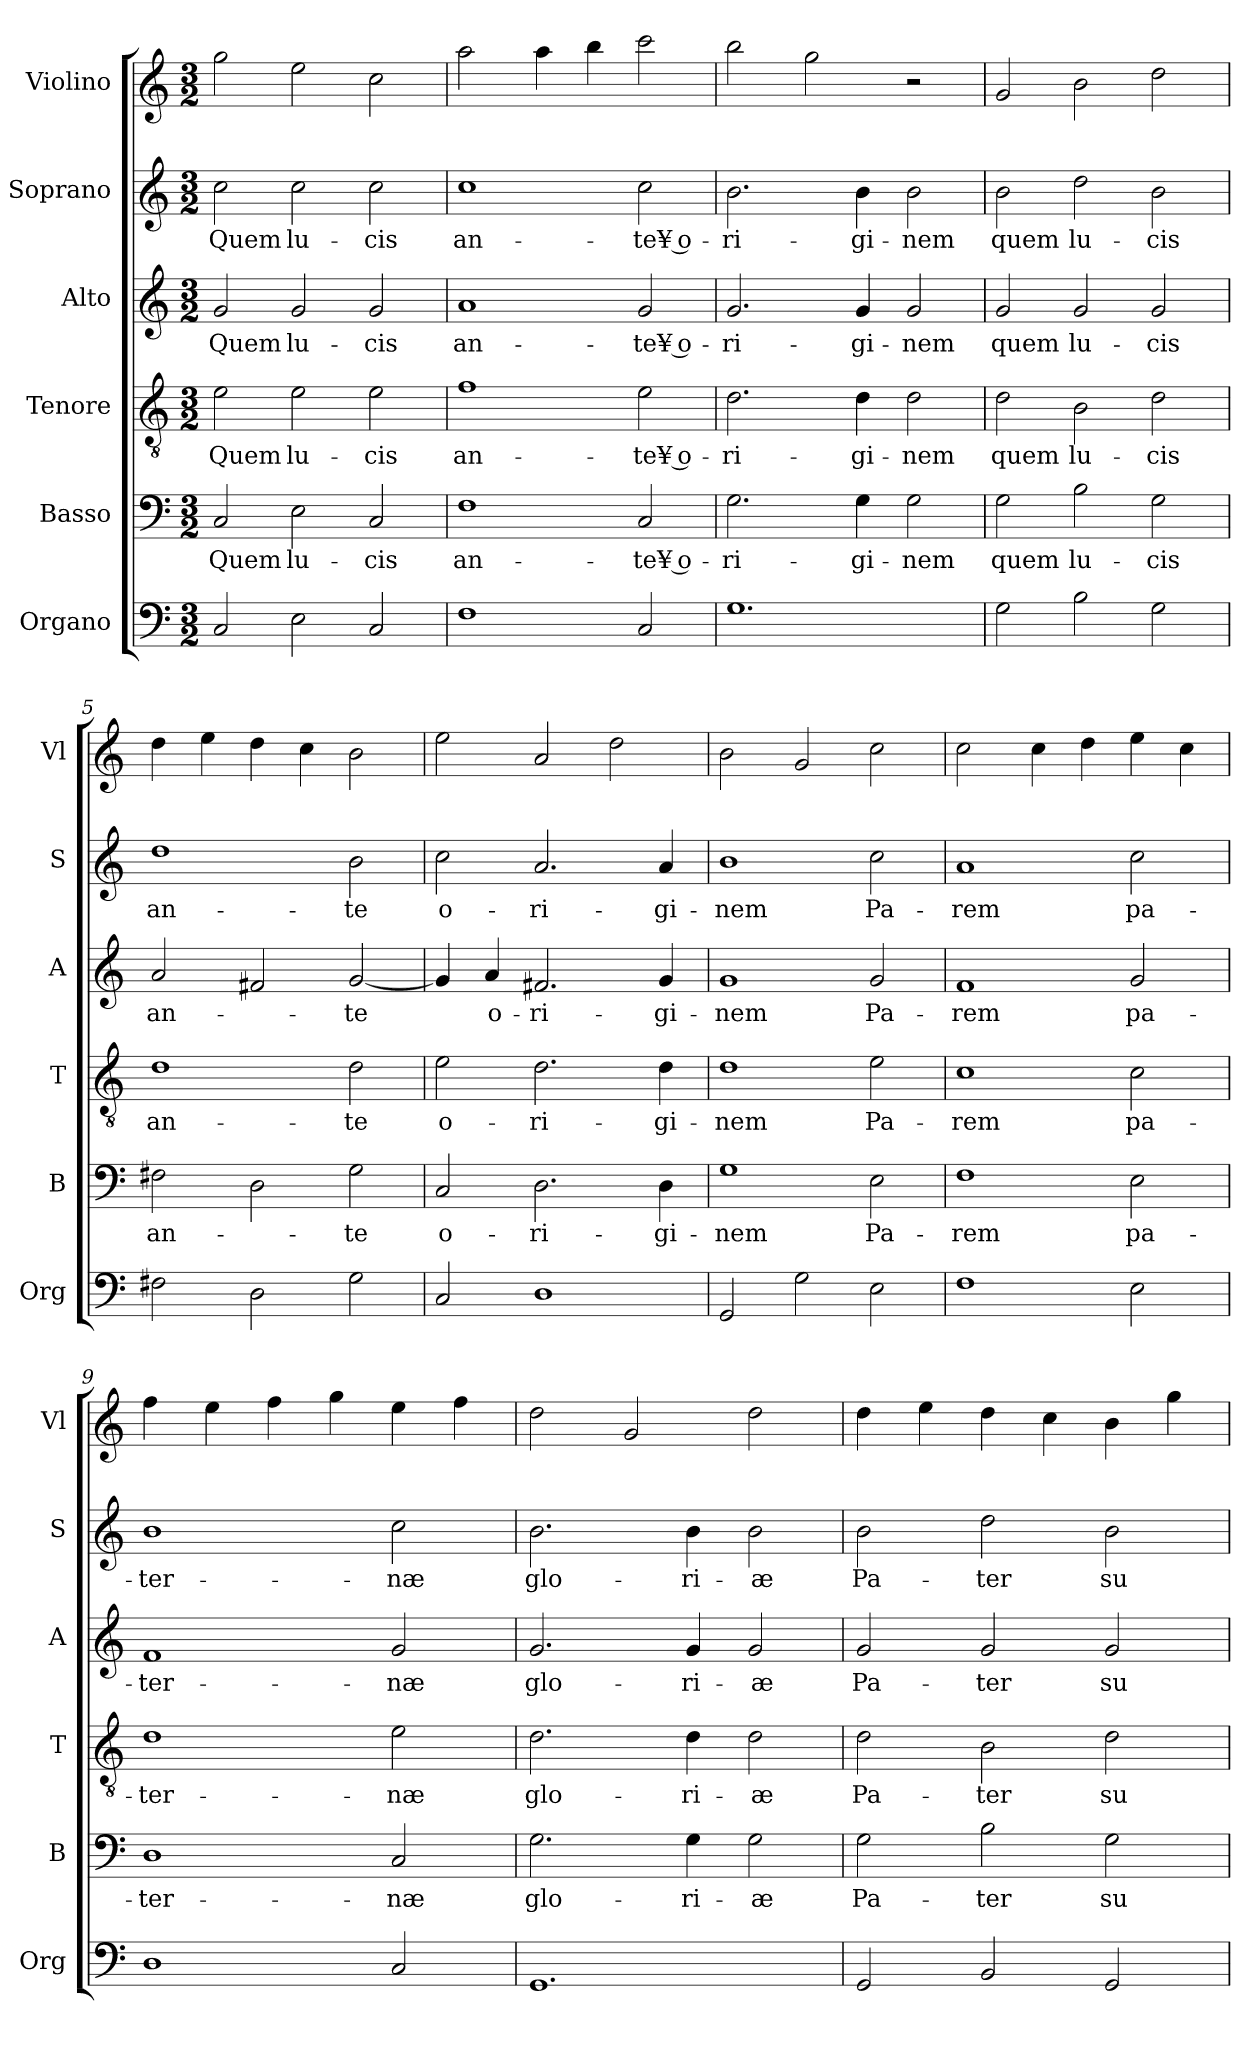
**kern	**kern	**text	**kern	**text	**kern	**text	**kern	**text	**kern
*part6	*part5	*part5	*part4	*part4	*part3	*part3	*part2	*part2	*part1
*staff6	*staff5	*staff5	*staff4	*staff4	*staff3	*staff3	*staff2	*staff2	*staff1
*I"Organo	*I"Basso	*	*I"Tenore	*	*I"Alto	*	*I"Soprano	*	*I"Violino
*I'Org	*I'B	*	*I'T	*	*I'A	*	*I'S	*	*I'Vl
!!LO:PB:g=z
*stria5	*stria5	*	*stria5	*	*stria5	*	*stria5	*	*stria5
*clefF4	*clefF4	*	*clefGv2	*	*clefG2	*	*clefG2	*	*clefG2
*M3/2	*M3/2	*	*M3/2	*	*M3/2	*	*M3/2	*	*M3/2
=1	=1	=1	=1	=1	=1	=1	=1	=1	=1
!	!	!LO:LY:b:cj	!	!LO:LY:b:cj	!	!LO:LY:b:cj	!	!LO:LY:b:cj	!
2C/	2C/	Quem	2e\	Quem	2g/	Quem	2cc\	Quem	2gg\
!	!	!LO:LY:b:cj	!	!LO:LY:b:cj	!	!LO:LY:b:cj	!	!LO:LY:b:cj	!
2E\	2E\	lu-	2e\	lu-	2g/	lu-	2cc\	lu-	2ee\
!	!	!LO:LY:b:cj	!	!LO:LY:b:cj	!	!LO:LY:b:cj	!	!LO:LY:b:cj	!
2C/	2C/	-cis	2e\	-cis	2g/	-cis	2cc\	-cis	2cc\
=2	=2	=2	=2	=2	=2	=2	=2	=2	=2
!	!	!LO:LY:b:cj	!	!LO:LY:b:cj	!	!LO:LY:b:cj	!	!LO:LY:b:cj	!
1F	1F	an-	1f	an-	1a	an-	1cc	an-	2aa\
.	.	.	.	.	.	.	.	.	4aa\
.	.	.	.	.	.	.	.	.	4bb\
!	!	!LO:LY:b:rj	!	!LO:LY:b:rj	!	!LO:LY:b:rj	!	!LO:LY:b:rj	!
2C/	2C/	-te¥ o-	2e\	-te¥ o-	2g/	-te¥ o-	2cc\	-te¥ o-	2ccc\
=3	=3	=3	=3	=3	=3	=3	=3	=3	=3
!	!	!LO:LY:b:cj	!	!LO:LY:b:cj	!	!LO:LY:b:cj	!	!LO:LY:b:cj	!
1.G	2.G\	-ri-	2.d\	-ri-	2.g/	-ri-	2.b\	-ri-	2bb\
.	.	.	.	.	.	.	.	.	2gg\
!	!	!LO:LY:b	!	!LO:LY:b	!	!LO:LY:b	!	!LO:LY:b	!
.	4G\	-gi-	4d\	-gi-	4g/	-gi-	4b\	-gi-	.
!	!	!LO:LY:b:cj	!	!LO:LY:b:cj	!	!LO:LY:b:cj	!	!LO:LY:b:cj	!
.	2G\	-nem	2d\	-nem	2g/	-nem	2b\	-nem	2r
=4	=4	=4	=4	=4	=4	=4	=4	=4	=4
!	!	!LO:LY:b:cj	!	!LO:LY:b:cj	!	!LO:LY:b:cj	!	!LO:LY:b:cj	!
2G\	2G\	quem	2d\	quem	2g/	quem	2b\	quem	2g/
!	!	!LO:LY:b:cj	!	!LO:LY:b:cj	!	!LO:LY:b:cj	!	!LO:LY:b:cj	!
2B\	2B\	lu-	2B\	lu-	2g/	lu-	2dd\	lu-	2b\
!	!	!LO:LY:b:cj	!	!LO:LY:b:cj	!	!LO:LY:b:cj	!	!LO:LY:b:cj	!
2G\	2G\	-cis	2d\	-cis	2g/	-cis	2b\	-cis	2dd\
=5	=5	=5	=5	=5	=5	=5	=5	=5	=5
!	!	!LO:LY:b:cj	!	!LO:LY:b:cj	!	!LO:LY:b:cj	!	!LO:LY:b:cj	!
2F#X\	2F#X\	an-	1d	an-	2a/	an-	1dd	an-	4dd\
.	.	.	.	.	.	.	.	.	4ee\
2D\	2D\	.	.	.	2f#X/	.	.	.	4dd\
.	.	.	.	.	.	.	.	.	4cc\
!	!	!LO:LY:b:cj	!	!LO:LY:b:cj	!	!LO:LY:b:cj	!	!LO:LY:b:cj	!
2G\	2G\	-te	2d\	-te	[<2g/	-te	2b\	-te	2b\
=6	=6	=6	=6	=6	=6	=6	=6	=6	=6
!	!	!LO:LY:b:cj	!	!LO:LY:b:cj	!	!	!	!LO:LY:b:cj	!
2C/	2C/	o-	2e\	o-	4g/]	.	2cc\	o-	2ee\
!	!	!	!	!	!	!LO:LY:b:cj	!	!	!
.	.	.	.	.	4a/	o-	.	.	.
!	!	!LO:LY:b:cj	!	!LO:LY:b:cj	!	!LO:LY:b:cj	!	!LO:LY:b:cj	!
1D	2.D\	-ri-	2.d\	-ri-	2.f#X/	-ri-	2.a/	-ri-	2a/
.	.	.	.	.	.	.	.	.	2dd\
!	!	!LO:LY:b:cj	!	!LO:LY:b:cj	!	!LO:LY:b:cj	!	!LO:LY:b:cj	!
.	4D\	-gi-	4d\	-gi-	4g/	-gi-	4a/	-gi-	.
=7	=7	=7	=7	=7	=7	=7	=7	=7	=7
!	!	!LO:LY:b:cj	!	!LO:LY:b:cj	!	!LO:LY:b:cj	!	!LO:LY:b:cj	!
2GG/	1G	-nem	1d	-nem	1g	-nem	1b	-nem	2b\
2G\	.	.	.	.	.	.	.	.	2g/
!	!	!LO:LY:b:cj	!	!LO:LY:b:cj	!	!LO:LY:b:cj	!	!LO:LY:b:cj	!
2E<\	2E\	Pa-	2e\	Pa-	2g/	Pa-	2cc\	Pa-	2cc\
!!LO:LB:g=z
=8	=8	=8	=8	=8	=8	=8	=8	=8	=8
!	!	!LO:LY:b:cj	!	!LO:LY:b:cj	!	!LO:LY:b:cj	!	!LO:LY:b:cj	!
1F	1F	-rem	1c	-rem	1f	-rem	1a	-rem	2cc\
.	.	.	.	.	.	.	.	.	4cc\
.	.	.	.	.	.	.	.	.	4dd\
!	!	!LO:LY:b:cj	!	!LO:LY:b:cj	!	!LO:LY:b:cj	!	!LO:LY:b:cj	!
2E<\	2E\	pa-	2c\	pa-	2g/	pa-	2cc\	pa-	4ee\
.	.	.	.	.	.	.	.	.	4cc\
=9	=9	=9	=9	=9	=9	=9	=9	=9	=9
!	!	!LO:LY:b:cj	!	!LO:LY:b:cj	!	!LO:LY:b:cj	!	!LO:LY:b:cj	!
1D<	1D	-ter-	1d	-ter-	1f	-ter-	1b	-ter-	4ff\
.	.	.	.	.	.	.	.	.	4ee\
.	.	.	.	.	.	.	.	.	4ff\
.	.	.	.	.	.	.	.	.	4gg\
!	!	!LO:LY:b:cj	!	!LO:LY:b:cj	!	!LO:LY:b:cj	!	!LO:LY:b:cj	!
2C/	2C/	-næ	2e\	-næ	2g/	-næ	2cc\	-næ	4ee\
.	.	.	.	.	.	.	.	.	4ff\
=10	=10	=10	=10	=10	=10	=10	=10	=10	=10
!	!	!LO:LY:b:cj	!	!LO:LY:b:cj	!	!LO:LY:b:cj	!	!LO:LY:b:cj	!
1.GG	2.G\	glo-	2.d\	glo-	2.g/	glo-	2.b\	glo-	2dd\
.	.	.	.	.	.	.	.	.	2g/
!	!	!LO:LY:b:cj	!	!LO:LY:b:cj	!	!LO:LY:b:cj	!	!LO:LY:b:cj	!
.	4G\	-ri-	4d\	-ri-	4g/	-ri-	4b\	-ri-	.
!	!	!LO:LY:b:cj	!	!LO:LY:b:cj	!	!LO:LY:b:cj	!	!LO:LY:b:cj	!
.	2G\	-æ	2d\	-æ	2g/	-æ	2b\	-æ	2dd\
=11	=11	=11	=11	=11	=11	=11	=11	=11	=11
!	!	!LO:LY:b:cj	!	!LO:LY:b:cj	!	!LO:LY:b:cj	!	!LO:LY:b:cj	!
2GG/	2G\	Pa-	2d\	Pa-	2g/	Pa-	2b\	Pa-	4dd\
.	.	.	.	.	.	.	.	.	4ee\
!	!	!LO:LY:b:cj	!	!LO:LY:b:cj	!	!LO:LY:b:cj	!	!LO:LY:b:cj	!
2BB/	2B\	-ter	2B\	-ter	2g/	-ter	2dd\	-ter	4dd\
.	.	.	.	.	.	.	.	.	4cc\
!	!	!LO:LY:b:cj	!	!LO:LY:b:cj	!	!LO:LY:b:cj	!	!LO:LY:b:cj	!
2GG/	2G\	su-	2d\	su-	2g/	su-	2b\	su-	4b\
.	.	.	.	.	.	.	.	.	4gg\
=	=	=	=	=	=	=	=	=	=
*-	*-	*-	*-	*-	*-	*-	*-	*-	*-
